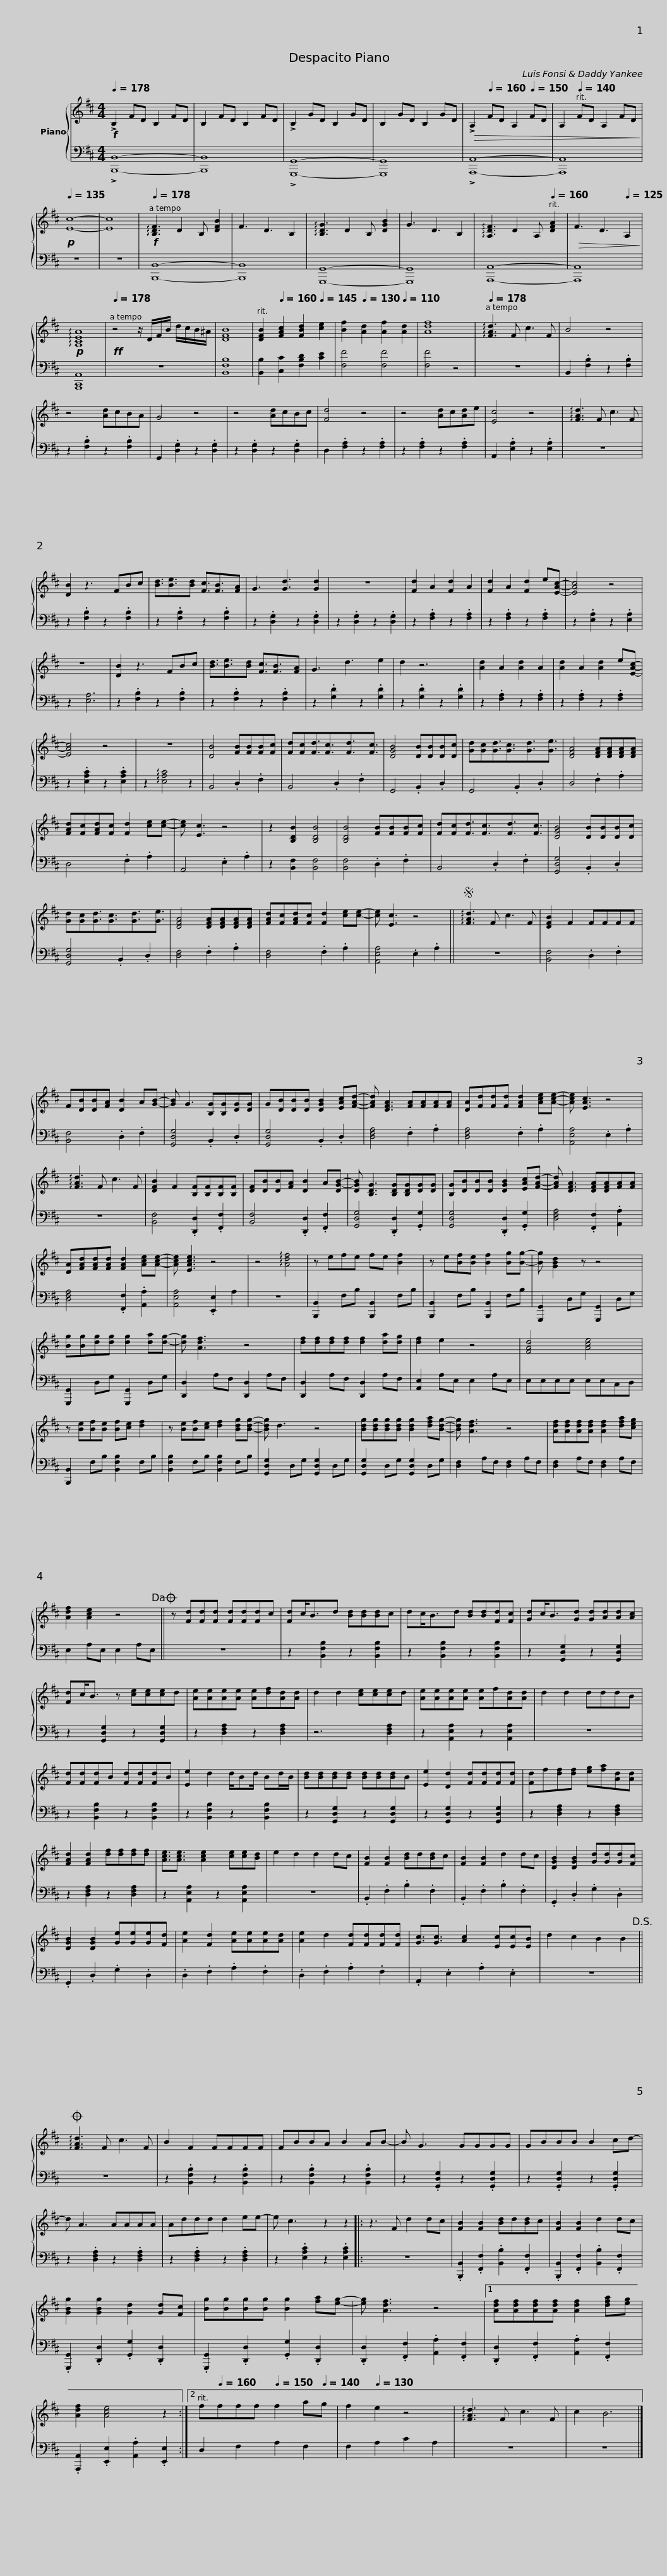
X:1
%%score { 1 | 2 }
L:1/8
Q:1/4=178
M:4/4
I:linebreak $
K:D
V:1 treble
V:2 bass
V:1
!f! !>!B,2 FD B,2 FD | B,2 FD B,2 FD | !>!B,2 GD B,2 GD | B,2 GD B,2 GD |!>(! !>!A,2[Q:1/4=160] FD A,2[Q:1/4=150] FD | %5
 A,2[Q:1/4=140] FD A,2 FD!>)! |[Q:1/4=135]!p! [Ec]8- | [Ec]8 |$[Q:1/4=178]!f! !arpeggio![B,DF]3 D2 B, [DFB]2 | F3 D3 B,2 | %10
 !arpeggio![B,DG]3 D2 B, [DGB]2 | G3 D3 B,2 | !arpeggio![A,DF]3 D2 A,[Q:1/4=160] [DFA]2 |[Q:1/4=150]!>(! F3[Q:1/4=140] D3[Q:1/4=125] A,2!>)! |!p! !arpeggio![A,CEA]8 | %15
[Q:1/4=178]!ff! z4 z/ D/F/B/ d/c/B/^A/ |$ [DFB]8 | [DFB]2[Q:1/4=160] [FAc]2 [FBd]2[Q:1/4=145] [ce]2 | [Bf]2[Q:1/4=130] [Ad]2 [Af]2[Q:1/4=110] [Ad]2 | [Adf]8 | %20
[Q:1/4=178] !arpeggio![FAd]3 F c3 F | B4 z4 | z4 [Ad]cBA | G4 z4 | z4 [Ad]cBc |$ %25
 [Fd]4 z4 | z4 [Ad]c[Ad]e | [Ec]4 z4 | !arpeggio![FAd]3 F c3 F | [DB]2 z3 FBc | %30
 [Bd]3/2[Be]3/2[Bd] [Fc]3/2[FB]3/2[FA] | G3 [Gd]3 [Gd]2 |$ z8 | [Fd]2 A2 [Fd]2 A2 | [Fd]2 A2 [Fd]2 e[EAc]- | %35
 [EAc]4 z4 | z8 | [DB]2 z3 FBc | [Bd]3/2[Be]3/2[Bd] [Fc]3/2[FB]3/2[FA] | G3 d3 e2 |$ %40
 d2 z6 | [Ad]2 A2 [Ad]2 A2 | [Ad]2 A2 [Ad]2 e[EAc]- | [EAc]4 z4 | z8 | %45
 [DB]4 [FB][FB][FB][Fc] | [Fd][Fc][Fd]3/2[Fc]3/2[Fd]3/2[Fc]3/2 | [DGB]4 [DB][DB][DB][Dc] |$ [Gd][Gc][Gd]3/2[Gc]3/2[Gd]3/2[Ge]3/2 | [DFA]4 [DFA][DFA][DFA][DFA] | %50
 [FAd][Fc][FAd][Fc] [Fd]2 [ce][ce]- | [ce] [Ec]3 z4 | z2 [B,DB]2 [B,DB]4 | [B,DB]4 [FB][FB][FB][Fc] | [Fd][Fc][Fd]3/2[Fc]3/2[Fd]3/2[Fc]3/2 |$ %55
 [DGB]4 [DB][DB][DB][Dc] | [Gd][Gc][Gd]3/2[Gc]3/2[Gd]3/2[Ge]3/2 | [DFA]4 [DFA][DFA][DFA][DFA] | [FAd][Fc][FAd][Fc] [Fd]2 [ce][ce]- | [ce] [Ec]3 z4 || %60
S !arpeggio![FAd]3 F c3 F | [DFB]2 F2 FFFF |$ F[DB][DB][FA] [DB]2 A[GB]- | [GB] G3 [B,G][B,G][DG][DG] | G[DB][DB][DB] [DGB]2 [EAc][FAd]- | %65
 [FAd] [DFA]3 [FA][FA][FA][FA] | [DA][Fd][Fd][Fd] [FAd]2 [Ace][Ace]- | [Ace] [EAc]3 z4 |$ !arpeggio![FAd]3 F c3 F | [DFB]2 F2 [B,F][B,F][B,F][B,F] | %70
 [DF][DB][DB][FA] [DB]2 A[DG-B-] | [DGB] [B,DG]3 [B,DG][B,DG][DG][DG] | [B,G][DB][DB][DB] [DGB]2 [EAc][FAd]- | [FAd] [DFA]3 [DFA][DFA][FA][FA] |$ [DA][FAd][FAd][FAd] [FAd]2 [Ace][Ace]- | %75
 [Ace] [EAce]3 z4 | z4 !arpeggio![Adf]4 | z efe fe [Bf]2 | z e[Bf][Be] [Bf]2 [Bg][Bg]- | [Bg] [GBd]2 z z4 | %80
 [Bg][Bg][dg][dg] [dg]2 [da][dg]- |$ [dg] [Adf]3 z4 | [df][df][df][df] [df]2 [da][dg] | [df]2 e2 z4 | [FAd]4 [Ace]4 | %85
 z [Be][Bf][Be] [Bf][ce] [df]2 | z [Be][Bf][ce] [df]2 [Bdg][Bdg]- |$ [Bdg] d3 z4 | [Bdg][Bdg][Bdg][Bdg] [Bdg]2 [dfa][Bdg]- | [Bdg] [Adf]3 z4 | %90
 [Adf][Adf][Adf][Adf] [Adf]2 [dfa][ceg] | [Adf]2 [Ace]2 z4!dacoda! || z [Fd][Fd][Fd] [Fd][Fd][Fd]c |$ [Fd]c<Bd [Bd][Bd][Bd]c | dc<Bd [Bd][Bd][Fd][Fc] | %95
 [Gd]c<B[Gd] [Gd][Ad][Ad][Ac] | [Fd]c<B z [ce][ce][ce]d | [Ae][Ae][Ae][Ae] [Ae][df][Ad][Ad] |$ d2 d2 [ce][ce][ce]d | [Ae][Ae][Ae][Ae] [Ae]f[Ad][Ad] | %100
 d2 d2 dddB | [Fd][Fd][Fd]B [Fd][Fd][Fd]B | [Ee]2 d2 d/Bd/ Bd/B/ | [Bd][Bd][Bd][Bd] [Bd][Bd][Bd]B |$ [Ee]2 [Dd]2 [Fd][Fd][Fd][Fd] | %105
 [Fd]f[df][df] [eg][fa][Ad][Ad] | [FAd]2 [FAd]2 [df][df][df][df] | [Ace]3/2[Ace]3/2 [Ace]2 [ce][ce][Bd] | e2 d2 d2 dc | [FB]2 [FB]2 [Bd]d[Bd]c | %110
 [FB]2 [FB]2 d2 dc |$ [DGB]2 [DGB]2 [Gd][Gd][Gd][Fc] | [DGB]2 [DGB]2 [Ge][Ge][Ge][Fd] | [Ae]2 [Fd]2 [Ae][Ae][Ae][Ad] | [Ae]2 d2 [Fd][Fd][Fd][Fd] | %115
 [Gc]3/2[Gc]3/2 [Ac]2 [Ec][Ec][EB] | d2 c2 B2 B2!D.S.! ||O !arpeggio![FAd]3 F c3 F |$ B2 F2 FFFF | FBBA B2 AB- | %120
 B G3 GGGG | GBBB B2 cd- | d A3 AAAA | Addd d2 ee- |$ e c3 z2 z2 |: %125
 z3 F d2 dc | [FB]2 [FB]2 [Bd]d[Bd]c | [FB]2 [FB]2 d2 dc | [GBg]2 [GBg]2 [Gd]2 [Gd][Fc] | [Bg][Bg][Bg][Bg] [Bg]2 [fa][eg]- | %130
 [eg] [Adf]3 z4 |1$ [Adf][Adf][Adf][Adf] [Adf]2 [dfa][eg] | [Adf]2 [Ace]4 z2 :|2 f[Q:1/4=160]fff[Q:1/4=150] f2 a[Q:1/4=140]g | f2[Q:1/4=130] e2 z4 | %135
 !arpeggio![FAd]3 F c3 F | c2 B6 |] %137
V:2
 !>![B,,,B,,]8- | [B,,,B,,]8 | !>![G,,,G,,]8- | [G,,,G,,]8 | !>![A,,,A,,]8- | %5
 [A,,,A,,]8 | z8 | z8 |$ [B,,,B,,]8- | [B,,,B,,]8 | %10
 [G,,,G,,]8- | [G,,,G,,]8 | [A,,,A,,]8- | [A,,,A,,]8 | [A,,,C,,A,,]8 | %15
 z8 |$ [B,,F,B,]8 | [B,,B,]2 [C,C]2 [F,B,D]2 [CE]2 | [F,F]4 [F,F]4 | [F,F]4 z4 | %20
 z8 | B,,2 .[F,B,]2 z2 .[F,B,]2 | z2 .[F,B,]2 z2 .[F,B,]2 | G,,2 .[D,G,]2 z2 .[D,G,]2 | z2 .[D,G,]2 z2 .[D,G,]2 |$ %25
 D,2 .[F,A,]2 z2 .[F,A,]2 | z2 .[F,A,]2 z2 .[F,A,]2 | A,,2 .[E,A,]2 z2 .[E,A,]2 | z8 | z2 .[F,B,]2 z2 .[F,B,]2 | %30
 z2 .[F,B,]2 z2 .[F,B,]2 | z2 .[D,G,]2 z2 .[D,G,]2 |$ z2 .[D,G,]2 z2 .[D,G,]2 | z2 .[F,A,]2 z2 .[F,A,]2 | z2 .[F,A,]2 z2 .[F,A,]2 | %35
 z2 .[E,A,]2 z2 .[E,A,]2 | z2 [E,A,]6 | z2 .[F,B,]2 z2 .[F,B,]2 | z2 .[F,B,]2 z2 .[F,B,]2 | z2 .[G,D]2 z2 .[G,D]2 |$ %40
 z2 .[G,D]2 z2 .[G,D]2 | z2 .[F,A,]2 z2 .[F,A,]2 | z2 .[F,A,]2 z2 .[F,A,]2 | z2 .[E,A,C]2 z2 .[E,A,C]2 | z2 !arpeggio![E,A,C]4 z2 | %45
 B,,4 .D,2 .F,2 | B,,4 .D,2 .F,2 | G,,4 .B,,2 .D,2 |$ G,,4 .B,,2 .D,2 | D,4 .F,2 .A,2 | %50
 D,4 .F,2 .A,2 | A,,4 .E,2 .A,2 | z2 [B,,F,]2 [B,,F,]4 | [B,,F,]4 .D,2 .F,2 | B,,4 .D,2 .F,2 |$ %55
 [G,,D,G,]4 .B,,2 .D,2 | [G,,D,G,]4 .B,,2 .D,2 | [D,F,]4 .F,2 .A,2 | [D,F,]4 .F,2 .A,2 | [A,,E,A,]4 .E,2 .A,2 || %60
 z8 | [B,,F,]4 .D,2 .F,2 |$ [B,,F,]4 .D,2 .F,2 | [G,,D,G,]4 .B,,2 .D,2 | [G,,D,G,]4 .B,,2 .D,2 | %65
 [D,F,A,]4 .F,2 .A,2 | [D,F,A,]4 .F,2 .A,2 | [A,,E,A,]4 .E,2 .A,2 |$ z8 | [B,,F,]4 .[D,,D,]2 .[F,,F,]2 | %70
 [B,,F,]4 .[D,,D,]2 .[F,,F,]2 | [G,,D,G,]4 .[D,,D,]2 .[G,,G,]2 | [G,,D,G,]4 .[D,,D,]2 .[G,,G,]2 | [D,F,A,]4 .[F,,F,]2 .[A,,A,]2 |$ [D,F,A,]4 .[F,,F,]2 .[A,,A,]2 | %75
 [A,,E,A,]4 .[E,,E,]2 A,2 | z8 | [B,,,B,,]2 F,B, [B,,,B,,]2 F,B, | [B,,,B,,]2 F,B, [B,,,B,,]2 F,B, | [G,,,G,,]2 D,G, [G,,,G,,]2 D,G, | %80
 [G,,,G,,]2 D,G, [G,,,G,,]2 D,G, |$ [D,,D,]2 A,F, [D,,D,]2 A,F, | [D,,D,]2 A,F, [D,,D,]2 A,F, | [A,,E,]2 A,E, E,2 A,E, | E,E,E,E, E,E,C,D, | %85
 [B,,,B,,]2 F,B, [B,,F,B,]2 F,B, | [B,,F,B,]2 F,B, [B,,F,B,]2 F,B, |$ [G,,D,G,]2 D,G, [G,,D,G,]2 D,G, | [G,,D,G,]2 D,G, [G,,D,G,]2 D,G, | [D,F,]2 A,F, [D,F,]2 A,F, | %90
 [D,F,]2 A,F, [D,F,]2 A,F, | E,2 A,E, E,2 A,E, || z8 |$ z2 [B,,F,B,]2 z2 [B,,F,B,]2 | z2 [B,,F,B,]2 z2 [B,,F,B,]2 | %95
 z2 [G,,D,G,]2 z2 [G,,D,G,]2 | z2 [G,,D,G,]2 z2 [G,,D,G,]2 | z2 [D,F,A,]2 z2 [D,F,A,]2 |$ z6 [D,F,A,]2 | z2 [A,,E,A,]2 z2 [A,,E,A,]2 | %100
 z8 | z2 [B,,F,B,]2 z2 [B,,F,B,]2 | z2 [B,,F,B,]2 z2 [B,,F,B,]2 | z2 [G,,D,G,]2 z2 [G,,D,G,]2 |$ z2 [G,,D,G,]2 z2 [G,,D,G,]2 | %105
 z2 [D,F,A,]2 z2 [D,F,A,]2 | z2 [D,F,A,]2 z2 [D,F,A,]2 | z2 [A,,E,A,]2 z2 [A,,E,A,]2 | z8 | .B,,2 .F,2 .B,2 .F,2 | %110
 .B,,2 .F,2 .B,2 .F,2 |$ .G,,2 .D,2 .G,2 .D,2 | .G,,2 .D,2 .G,2 .D,2 | .D,2 .F,2 .A,2 .F,2 | .D,2 .F,2 .A,2 .F,2 | %115
 .A,,2 .E,2 .A,2 .E,2 | z8 || z8 |$ z2 .[B,,F,B,]2 z2 .[B,,F,B,]2 | z2 .[B,,F,B,]2 z2 .[B,,F,B,]2 | %120
 z2 .[G,,D,G,]2 z2 .[G,,D,G,]2 | z2 .[G,,D,G,]2 z2 .[G,,D,G,]2 | z2 .[D,F,A,]2 z2 .[D,F,A,]2 | z2 .[D,F,A,]2 z2 .[D,F,A,]2 |$ z2 .[E,A,C]2 z2 .[E,A,C]2 |: %125
 z8 | .[B,,,B,,]2 .[F,,F,]2 .[B,,B,]2 .[F,,F,]2 | .[B,,,B,,]2 .[F,,F,]2 .[B,,B,]2 .[F,,F,]2 | .[G,,,G,,]2 .[D,,D,]2 .[G,,G,]2 .[D,,D,]2 | .[G,,,G,,]2 .[D,,D,]2 .[G,,G,]2 .[D,,D,]2 | %130
 .[D,,D,]2 .[F,,F,]2 .[A,,A,]2 .[F,,F,]2 |1$ .[D,,D,]2 .[F,,F,]2 .[A,,A,]2 .[F,,F,]2 | .[A,,,A,,]2 .[E,,E,]2 .[A,,A,]2 .[E,,E,]2 :|2 D,2 F,2 A,2 F,2 | F,2 A,2 C2 A,2 | %135
 z8 | z8 |] %137
